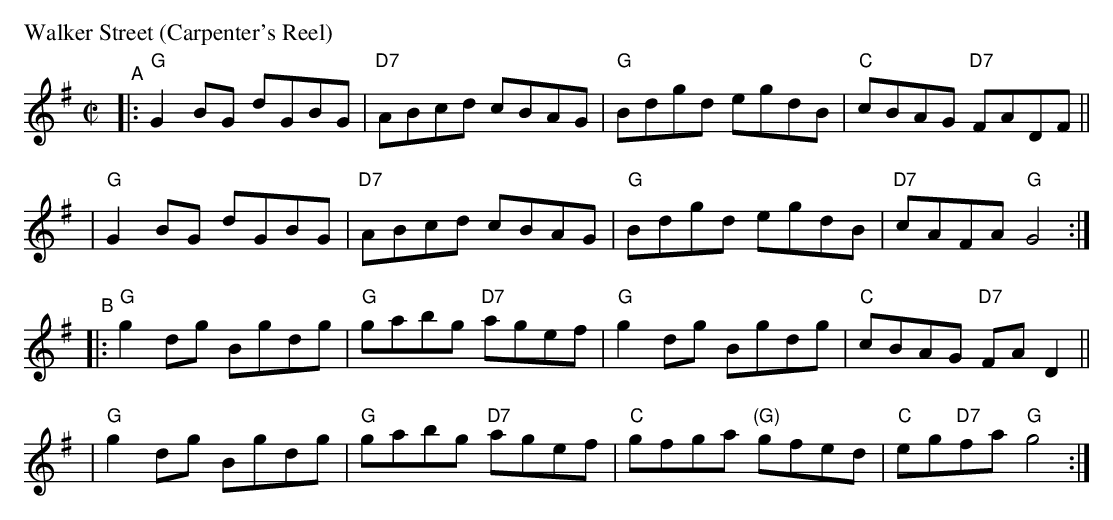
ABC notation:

X:1
P: Walker Street (Carpenter's Reel)
M: C|
L: 1/8
K: G
"^A"\
|: "G"G2BG dGBG | "D7"ABcd cBAG | "G"Bdgd egdB | "C"cBAG "D7"FADF ||
|  "G"G2BG dGBG | "D7"ABcd cBAG | "G"Bdgd egdB | "D7"cAFA "G"G4 :|
"^B"\
|: "G"g2dg Bgdg | "G"gabg "D7"agef | "G"g2dg Bgdg | "C"cBAG "D7"FAD2 ||
|  "G"g2dg Bgdg | "G"gabg "D7"agef | "C"gfga "(G)"gfed | "C"eg"D7"fa"G"g4 :|
